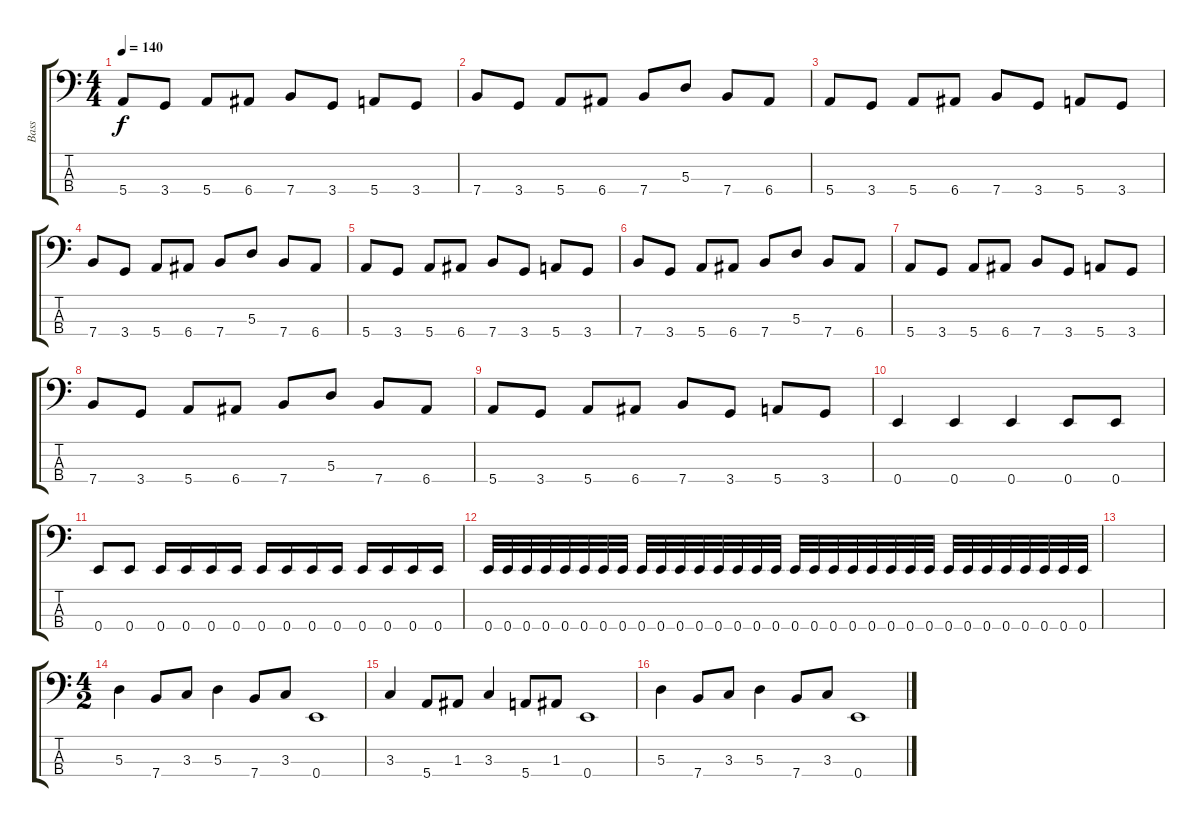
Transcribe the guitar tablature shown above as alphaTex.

\track ("Bass" "Bass") {instrument electricbassfinger}
\staff {score tabs}
\tuning (G2 D2 A1 E1) {hide}
\ts (4 4)
\tempo 140
\clef f4
\ks c
5.4.8{dy f} 3.4.8 5.4.8 6.4.8 7.4.8 3.4.8 5.4.8 3.4.8 |
7.4.8 3.4.8 5.4.8 6.4.8 7.4.8 5.3.8 7.4.8 6.4.8 |
5.4.8 3.4.8 5.4.8 6.4.8 7.4.8 3.4.8 5.4.8 3.4.8 |
7.4.8 3.4.8 5.4.8 6.4.8 7.4.8 5.3.8 7.4.8 6.4.8 |
5.4.8 3.4.8 5.4.8 6.4.8 7.4.8 3.4.8 5.4.8 3.4.8 |
7.4.8 3.4.8 5.4.8 6.4.8 7.4.8 5.3.8 7.4.8 6.4.8 |
5.4.8 3.4.8 5.4.8 6.4.8 7.4.8 3.4.8 5.4.8 3.4.8 |
7.4.8 3.4.8 5.4.8 6.4.8 7.4.8 5.3.8 7.4.8 6.4.8 |
5.4.8 3.4.8 5.4.8 6.4.8 7.4.8 3.4.8 5.4.8 3.4.8 |
0.4.4 0.4.4 0.4.4 0.4.8 0.4.8 |
0.4.8 0.4.8 0.4.16 0.4.16 0.4.16 0.4.16 0.4.16 0.4.16 0.4.16 0.4.16 0.4.16 0.4.16 0.4.16 0.4.16 |
0.4.32 0.4.32 0.4.32 0.4.32 0.4.32 0.4.32 0.4.32 0.4.32 0.4.32 0.4.32 0.4.32 0.4.32 0.4.32 0.4.32 0.4.32 0.4.32 0.4.32 0.4.32 0.4.32 0.4.32 0.4.32 0.4.32 0.4.32 0.4.32 0.4.32 0.4.32 0.4.32 0.4.32 0.4.32 0.4.32 0.4.32 0.4.32 |
|
\ts (4 2)
5.3.4 7.4.8 3.3.8 5.3.4 7.4.8 3.3.8 0.4.1 |
3.3.4 5.4.8 1.3.8 3.3.4 5.4.8 1.3.8 0.4.1 |
5.3.4 7.4.8 3.3.8 5.3.4 7.4.8 3.3.8 0.4.1
